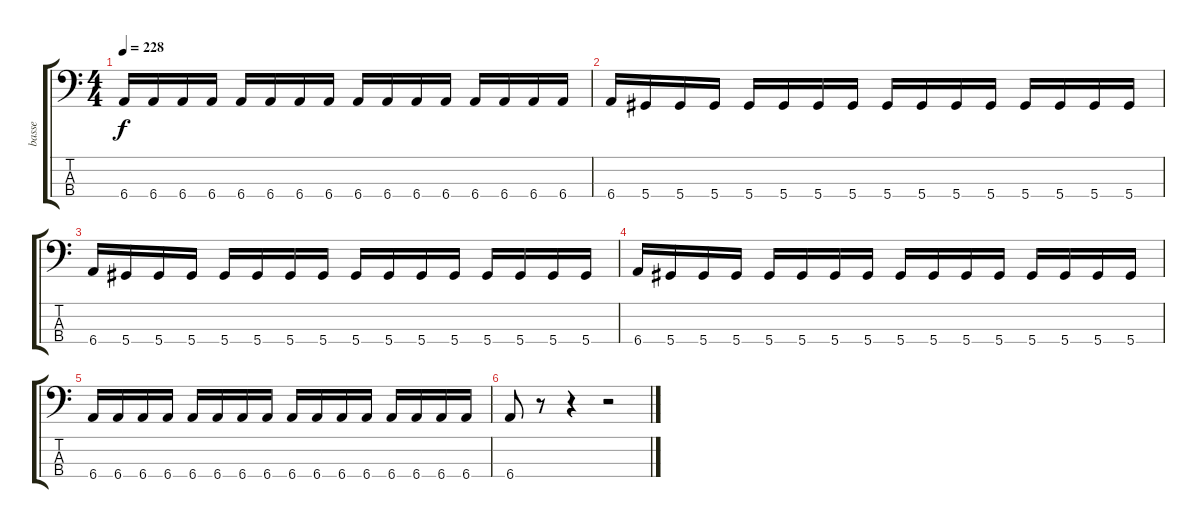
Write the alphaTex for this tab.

\track ("basse" "basse") {instrument electricbasspick}
\staff {score tabs}
\tuning (Gb2 Db2 Ab1 Eb1) {hide}
\ts (4 4)
\tempo 228
\clef f4
\ks c
6.4.16{dy f} 6.4.16 6.4.16 6.4.16 6.4.16 6.4.16 6.4.16 6.4.16 6.4.16 6.4.16 6.4.16 6.4.16 6.4.16 6.4.16 6.4.16 6.4.16 |
6.4.16 5.4.16 5.4.16 5.4.16 5.4.16 5.4.16 5.4.16 5.4.16 5.4.16 5.4.16 5.4.16 5.4.16 5.4.16 5.4.16 5.4.16 5.4.16 |
6.4.16 5.4.16 5.4.16 5.4.16 5.4.16 5.4.16 5.4.16 5.4.16 5.4.16 5.4.16 5.4.16 5.4.16 5.4.16 5.4.16 5.4.16 5.4.16 |
6.4.16 5.4.16 5.4.16 5.4.16 5.4.16 5.4.16 5.4.16 5.4.16 5.4.16 5.4.16 5.4.16 5.4.16 5.4.16 5.4.16 5.4.16 5.4.16 |
6.4.16 6.4.16 6.4.16 6.4.16 6.4.16 6.4.16 6.4.16 6.4.16 6.4.16 6.4.16 6.4.16 6.4.16 6.4.16 6.4.16 6.4.16 6.4.16 |
6.4.8 r.8 r.4 r.2
